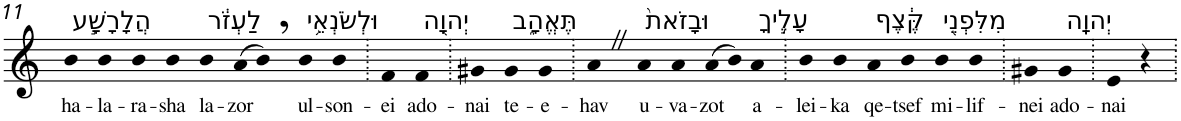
**kern	**text
*part1	*part1
*staff1	*staff1
*I"Piano	*
*I'Pno	*
!!LO:PB:g=z
*clefG2	*
*k[]	*
=11	=11
!LO:TX:a:t=הֲלָרָשָׁ֣ע	!
!	!LO:LY:b
4b	ha-
!	!LO:LY:b
4b	-la-
!	!LO:LY:b
4b	-ra-
!	!LO:LY:b
4b	-sha
!LO:TX:a:t=לַעְזֹ֔ר	!
!	!LO:LY:b
4b	la-
!	!LO:LY:b
(>8a	-zor
8b,)	.
!LO:TX:a:t=וּלְשֹׂנְאֵ֥י	!
!	!LO:LY:b
4b	ul-
!	!LO:LY:b
4b	-son-
=12.	=12.
!	!LO:LY:b
4f	-ei
!LO:TX:a:t=יְהוָ֖ה	!
!	!LO:LY:b
4f	ado-
=13.	=13.
!	!LO:LY:b
4g#X	-nai
!LO:TX:a:t=תֶּאֱהָ֑ב	!
!	!LO:LY:b
4g#	te-
!	!LO:LY:b
4g#	-e-
=14.	=14.
!	!LO:LY:b
4aZ	-hav
!LO:TX:a:t=וּבָזֹאת֙	!
!	!LO:LY:b
4a	u-
!	!LO:LY:b
4a	-va-
!	!LO:LY:b
(>8a	-zot
8b)	.
!LO:TX:a:t=עָלֶ֣יךָ	!
!	!LO:LY:b
4a	a-
=15.	=15.
!	!LO:LY:b
4b	-lei-
!	!LO:LY:b
4b	-ka
!LO:TX:a:t=קֶּ֔צֶף	!
!	!LO:LY:b
4a	qe-
!	!LO:LY:b
4b	-tsef
!LO:TX:a:t=מִלִּפְנֵ֖י	!
!	!LO:LY:b
4b	mi-
!	!LO:LY:b
4b	-lif-
=16.	=16.
!	!LO:LY:b
4g#X	-nei
!LO:TX:a:t=יְהוָֽה	!
!	!LO:LY:b
4g#	ado-
=17.	=17.
!	!LO:LY:b
4e	-nai
4r	.
=.	=.
*-	*-
